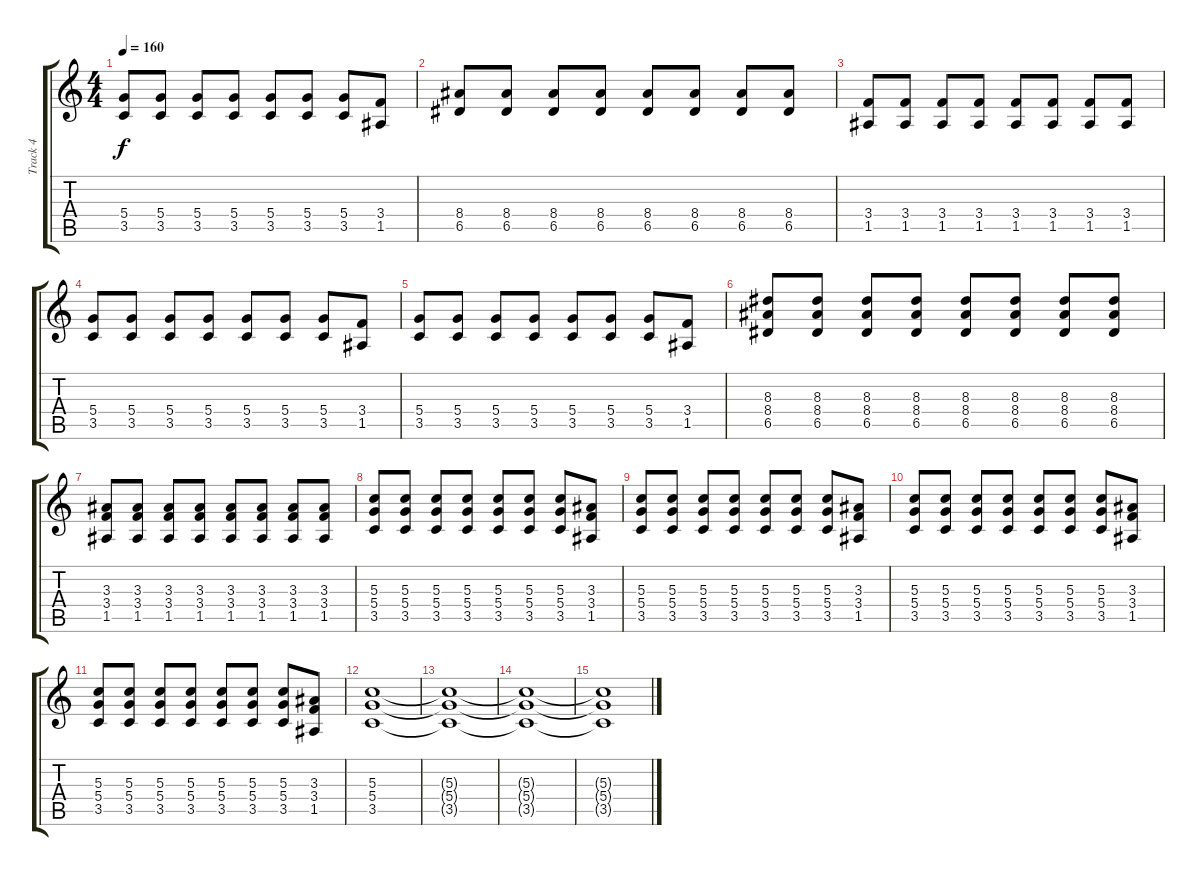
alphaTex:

\track ("Track 4" "Track 4") {instrument distortionguitar}
\staff {score tabs}
\tuning (E4 B3 G3 D3 A2 E2) {hide}
\ts (4 4)
\tempo 160
\clef g2
\ks c
(5.4 3.5).8{dy f} (5.4 3.5).8 (5.4 3.5).8 (5.4 3.5).8 (5.4 3.5).8 (5.4 3.5).8 (5.4 3.5).8 (3.4 1.5).8 |
(8.4 6.5).8 (8.4 6.5).8 (8.4 6.5).8 (8.4 6.5).8 (8.4 6.5).8 (8.4 6.5).8 (8.4 6.5).8 (8.4 6.5).8 |
(3.4 1.5).8 (3.4 1.5).8 (3.4 1.5).8 (3.4 1.5).8 (3.4 1.5).8 (3.4 1.5).8 (3.4 1.5).8 (3.4 1.5).8 |
(5.4 3.5).8 (5.4 3.5).8 (5.4 3.5).8 (5.4 3.5).8 (5.4 3.5).8 (5.4 3.5).8 (5.4 3.5).8 (3.4 1.5).8 |
(5.4 3.5).8 (5.4 3.5).8 (5.4 3.5).8 (5.4 3.5).8 (5.4 3.5).8 (5.4 3.5).8 (5.4 3.5).8 (3.4 1.5).8 |
(8.3 8.4 6.5).8 (8.3 8.4 6.5).8 (8.3 8.4 6.5).8 (8.3 8.4 6.5).8 (8.3 8.4 6.5).8 (8.3 8.4 6.5).8 (8.3 8.4 6.5).8 (8.3 8.4 6.5).8 |
(3.3 3.4 1.5).8 (3.3 3.4 1.5).8 (3.3 3.4 1.5).8 (3.3 3.4 1.5).8 (3.3 3.4 1.5).8 (3.3 3.4 1.5).8 (3.3 3.4 1.5).8 (3.3 3.4 1.5).8 |
(5.3 5.4 3.5).8 (5.3 5.4 3.5).8 (5.3 5.4 3.5).8 (5.3 5.4 3.5).8 (5.3 5.4 3.5).8 (5.3 5.4 3.5).8 (5.3 5.4 3.5).8 (3.3 3.4 1.5).8 |
(5.3 5.4 3.5).8 (5.3 5.4 3.5).8 (5.3 5.4 3.5).8 (5.3 5.4 3.5).8 (5.3 5.4 3.5).8 (5.3 5.4 3.5).8 (5.3 5.4 3.5).8 (3.3 3.4 1.5).8 |
(5.3 5.4 3.5).8 (5.3 5.4 3.5).8 (5.3 5.4 3.5).8 (5.3 5.4 3.5).8 (5.3 5.4 3.5).8 (5.3 5.4 3.5).8 (5.3 5.4 3.5).8 (3.3 3.4 1.5).8 |
(5.3 5.4 3.5).8 (5.3 5.4 3.5).8 (5.3 5.4 3.5).8 (5.3 5.4 3.5).8 (5.3 5.4 3.5).8 (5.3 5.4 3.5).8 (5.3 5.4 3.5).8 (3.3 3.4 1.5).8 |
(5.3 5.4 3.5).1 |
(5.3{t} 5.4{t} 3.5{t}).1 |
(5.3{t} 5.4{t} 3.5{t}).1 |
(5.3{t} 5.4{t} 3.5{t}).1
